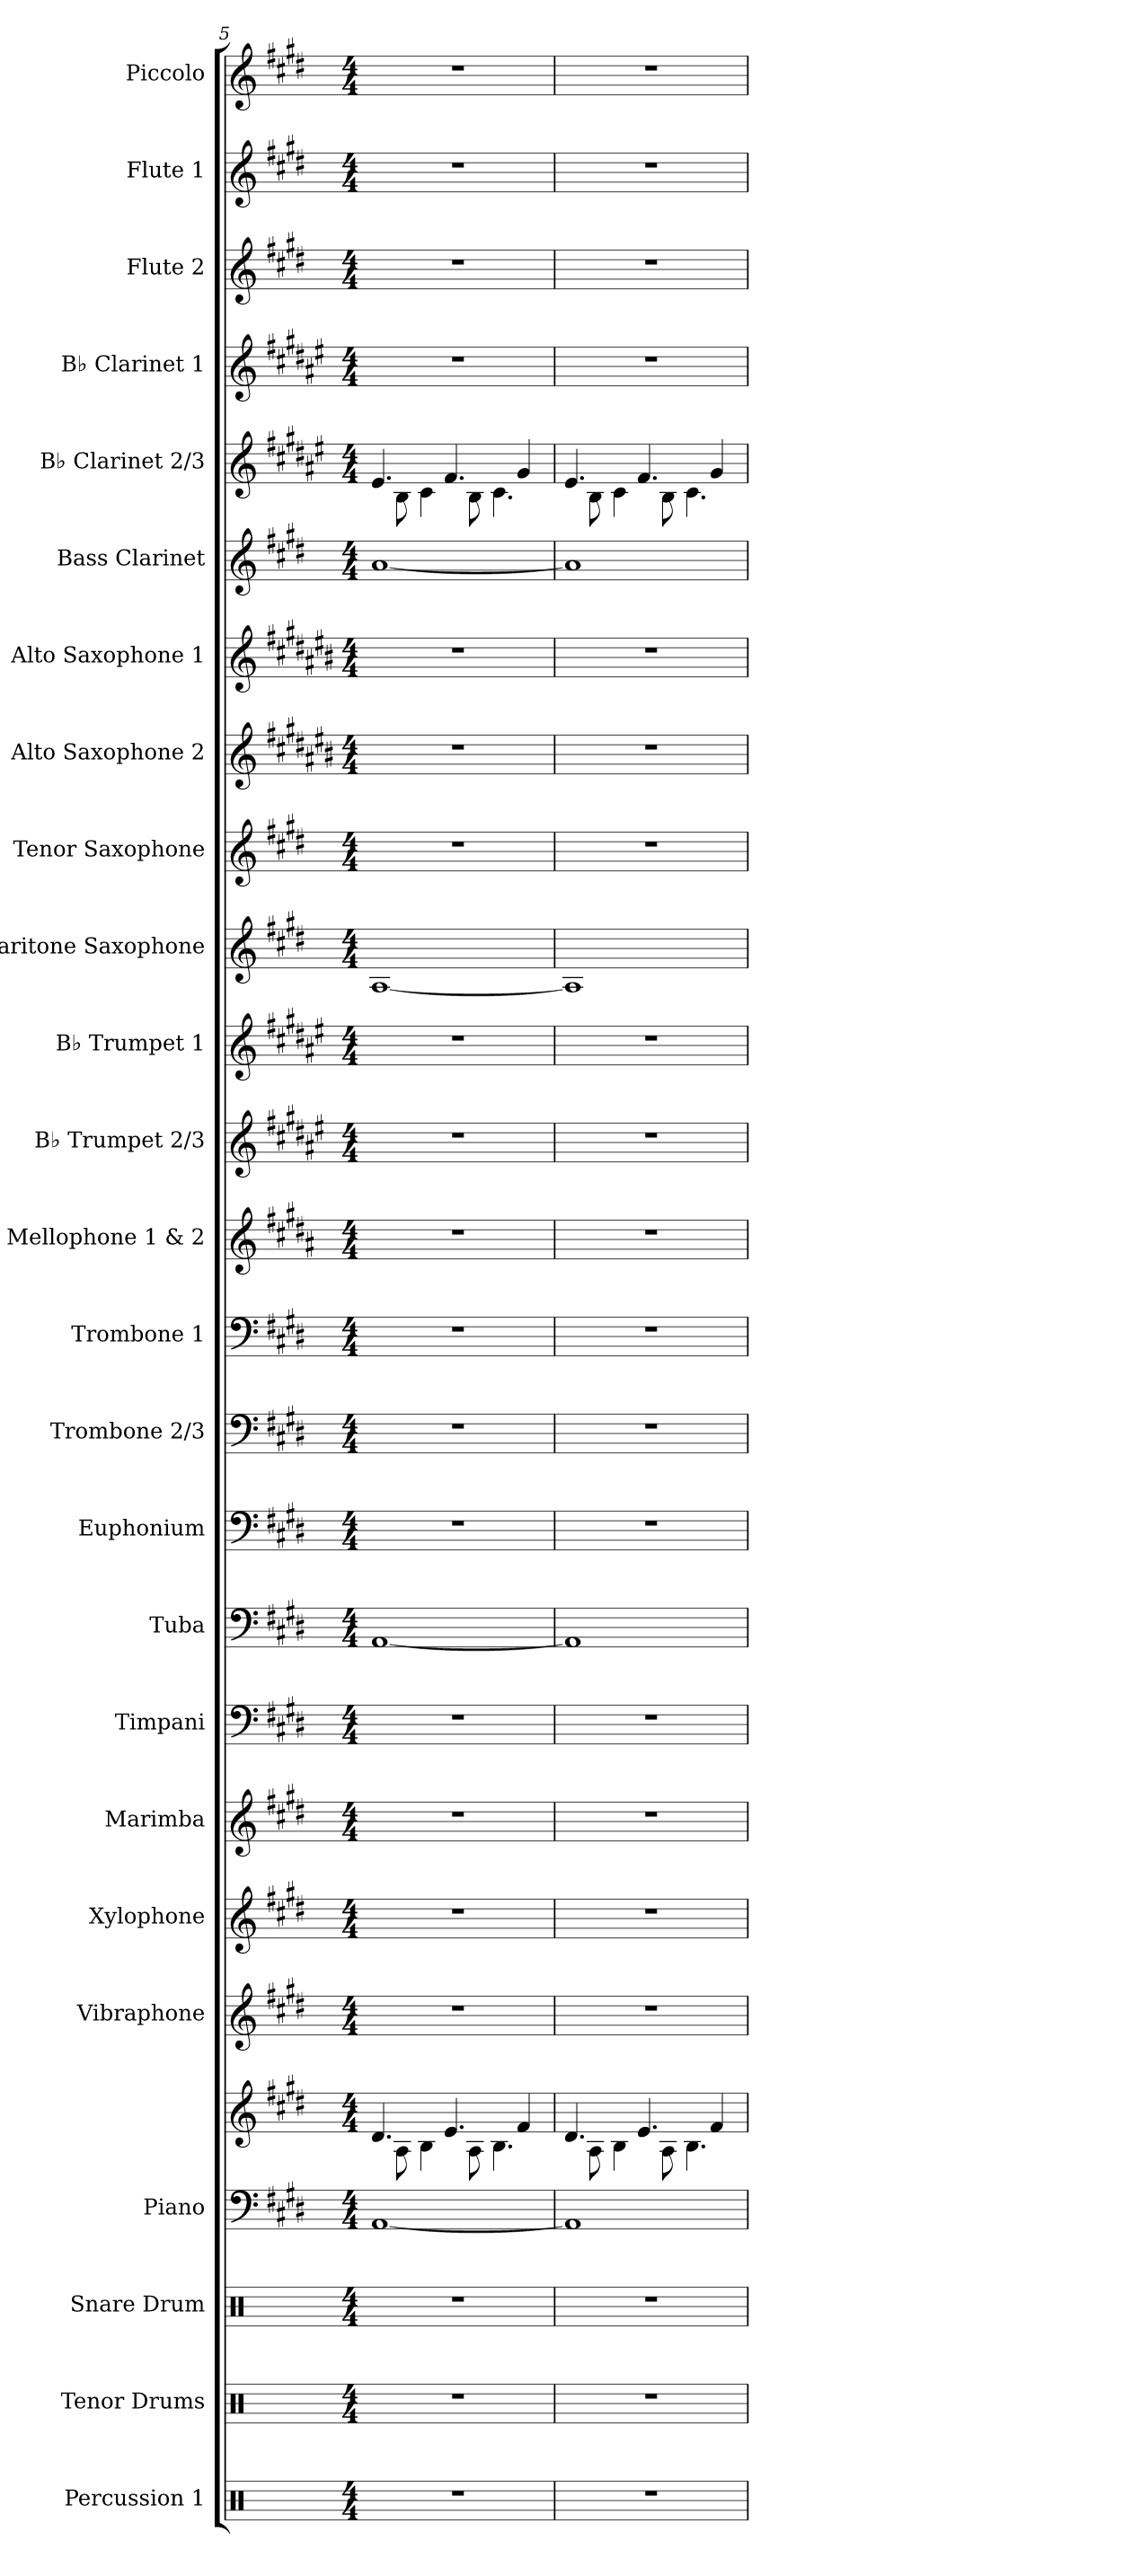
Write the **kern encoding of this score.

**kern	**kern	**kern	**kern	**kern	**kern	**kern	**kern	**kern	**kern	**kern	**kern	**kern	**kern	**kern	**kern	**kern	**kern	**kern	**kern	**kern	**kern	**kern	**kern	**kern	**kern
*part25	*part24	*part23	*part22	*part22	*part21	*part20	*part19	*part18	*part17	*part16	*part15	*part14	*part13	*part12	*part11	*part10	*part9	*part8	*part7	*part6	*part5	*part4	*part3	*part2	*part1
*staff26	*staff25	*staff24	*staff23	*staff22	*staff21	*staff20	*staff19	*staff18	*staff17	*staff16	*staff15	*staff14	*staff13	*staff12	*staff11	*staff10	*staff9	*staff8	*staff7	*staff6	*staff5	*staff4	*staff3	*staff2	*staff1
*I"Percussion 1	*I"Tenor Drums	*I"Snare Drum	*I"Piano	*	*I"Vibraphone	*I"Xylophone	*I"Marimba	*I"Timpani	*I"Tuba	*I"Euphonium	*I"Trombone 2/3	*I"Trombone 1	*I"Mellophone 1 &amp; 2	*I"B♭ Trumpet 2/3	*I"B♭ Trumpet 1	*I"Baritone Saxophone	*I"Tenor Saxophone	*I"Alto Saxophone 2	*I"Alto Saxophone 1	*I"Bass Clarinet	*I"B♭ Clarinet 2/3	*I"B♭ Clarinet 1	*I"Flute 2	*I"Flute 1	*I"Piccolo
*I'Perc. 1	*I'T.D.	*I'S.D.	*I'Pno.	*	*I'Vib.	*I'Xyl.	*I'Mrm.	*I'Timp.	*I'Tba.	*I'Euph.	*I'Tbn. 2/3	*I'Tbn. 1	*I'Mello. 1/2	*I'B♭ Tpt. 2/3	*I'B♭ Tpt. 1	*I'Bar. Sax.	*I'T. Sax.	*I'A. Sax. 2	*I'A. Sax. 1	*I'B. Cl.	*I'B♭ Cl. 2/3	*I'B♭ Cl. 1	*I'Fl. 2	*I'Fl. 1	*I'Picc.
*clefX	*clefX	*clefX	*clefF4	*clefG2	*clefG2	*clefG2	*clefG2	*clefF4	*clefF4	*clefF4	*clefF4	*clefF4	*clefG2	*clefG2	*clefG2	*clefG2	*clefG2	*clefG2	*clefG2	*clefG2	*clefG2	*clefG2	*clefG2	*clefG2	*clefG2
*	*	*	*	*	*	*ITrd-7c-12	*	*	*	*	*	*	*ITrd4c7	*ITrd1c2	*ITrd1c2	*ITrd12c21	*ITrd8c14	*ITrd5c9	*ITrd5c9	*ITrd8c14	*ITrd1c2	*ITrd1c2	*	*	*ITrd-7c-12
*k[]	*k[]	*k[]	*k[f#c#g#d#]	*k[f#c#g#d#]	*k[f#c#g#d#]	*k[f#c#g#d#]	*k[f#c#g#d#]	*k[f#c#g#d#]	*k[f#c#g#d#]	*k[f#c#g#d#]	*k[f#c#g#d#]	*k[f#c#g#d#]	*k[f#c#g#d#]	*k[f#c#g#d#]	*k[f#c#g#d#]	*k[f#c#g#d#]	*k[f#c#g#d#]	*k[f#c#g#d#]	*k[f#c#g#d#]	*k[f#c#g#d#]	*k[f#c#g#d#]	*k[f#c#g#d#]	*k[f#c#g#d#]	*k[f#c#g#d#]	*k[f#c#g#d#]
*M4/4	*M4/4	*M4/4	*M4/4	*M4/4	*M4/4	*M4/4	*M4/4	*M4/4	*M4/4	*M4/4	*M4/4	*M4/4	*M4/4	*M4/4	*M4/4	*M4/4	*M4/4	*M4/4	*M4/4	*M4/4	*M4/4	*M4/4	*M4/4	*M4/4	*M4/4
=5	=5	=5	=5	=5	=5	=5	=5	=5	=5	=5	=5	=5	=5	=5	=5	=5	=5	=5	=5	=5	=5	=5	=5	=5	=5
*	*	*	*	*^	*	*	*	*	*	*	*	*	*	*	*	*	*	*	*	*	*^	*	*	*	*
1r	1r	1r	[1AA	4.d#/	8ryy	1r	1r	1r	1r	[1AA	1r	1r	1r	1r	1r	1r	[1AA	1r	1r	1r	[1A	4.d#/	8ryy	1r	1r	1r	1r
.	.	.	.	.	8A\	.	.	.	.	.	.	.	.	.	.	.	.	.	.	.	.	.	8A\	.	.	.	.
.	.	.	.	.	4B\	.	.	.	.	.	.	.	.	.	.	.	.	.	.	.	.	.	4B\	.	.	.	.
.	.	.	.	4.e/	.	.	.	.	.	.	.	.	.	.	.	.	.	.	.	.	.	4.e/	.	.	.	.	.
.	.	.	.	.	8A\	.	.	.	.	.	.	.	.	.	.	.	.	.	.	.	.	.	8A\	.	.	.	.
.	.	.	.	.	4.B\	.	.	.	.	.	.	.	.	.	.	.	.	.	.	.	.	.	4.B\	.	.	.	.
.	.	.	.	4f#/	.	.	.	.	.	.	.	.	.	.	.	.	.	.	.	.	.	4f#/	.	.	.	.	.
=6	=6	=6	=6	=6	=6	=6	=6	=6	=6	=6	=6	=6	=6	=6	=6	=6	=6	=6	=6	=6	=6	=6	=6	=6	=6	=6	=6
1r	1r	1r	1AA]	4.d#/	8ryy	1r	1r	1r	1r	1AA]	1r	1r	1r	1r	1r	1r	1AA]	1r	1r	1r	1A]	4.d#/	8ryy	1r	1r	1r	1r
.	.	.	.	.	8A\	.	.	.	.	.	.	.	.	.	.	.	.	.	.	.	.	.	8A\	.	.	.	.
.	.	.	.	.	4B\	.	.	.	.	.	.	.	.	.	.	.	.	.	.	.	.	.	4B\	.	.	.	.
.	.	.	.	4.e/	.	.	.	.	.	.	.	.	.	.	.	.	.	.	.	.	.	4.e/	.	.	.	.	.
.	.	.	.	.	8A\	.	.	.	.	.	.	.	.	.	.	.	.	.	.	.	.	.	8A\	.	.	.	.
.	.	.	.	.	4.B\	.	.	.	.	.	.	.	.	.	.	.	.	.	.	.	.	.	4.B\	.	.	.	.
.	.	.	.	4f#/	.	.	.	.	.	.	.	.	.	.	.	.	.	.	.	.	.	4f#/	.	.	.	.	.
*	*	*	*	*v	*v	*	*	*	*	*	*	*	*	*	*	*	*	*	*	*	*	*v	*v	*	*	*	*
=	=	=	=	=	=	=	=	=	=	=	=	=	=	=	=	=	=	=	=	=	=	=	=	=	=
*-	*-	*-	*-	*-	*-	*-	*-	*-	*-	*-	*-	*-	*-	*-	*-	*-	*-	*-	*-	*-	*-	*-	*-	*-	*-
